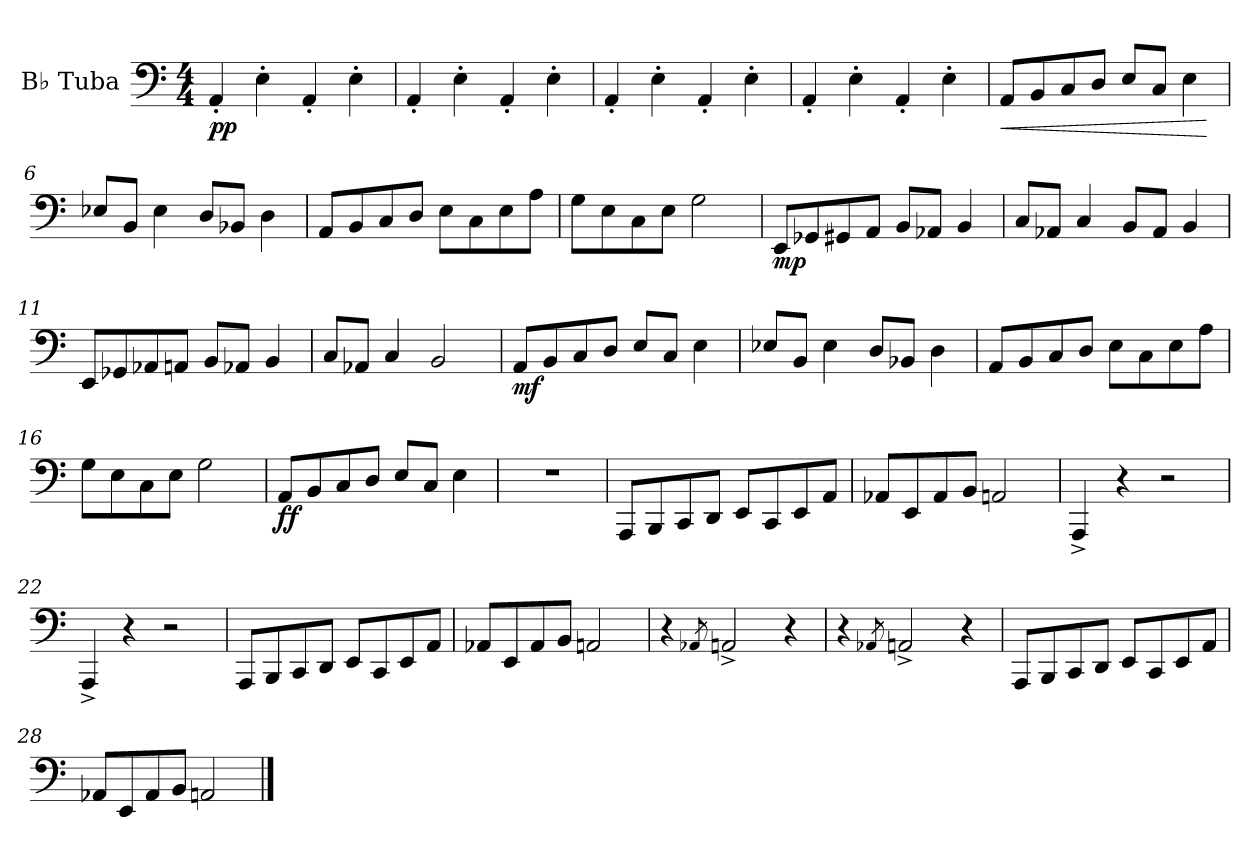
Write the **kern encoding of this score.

**kern	**dynam
*part1	*part1
*staff1	*staff1
*I"B♭ Tuba	*
*I'B♭ Tu.	*
*clefF4	*
*k[]	*
*M4/4	*
=1	=1
!	!LO:DY:b
4AA'/	pp
4E'\	.
4AA'/	.
4E'\	.
=2	=2
4AA'/	.
4E'\	.
4AA'/	.
4E'\	.
=3	=3
4AA'/	.
4E'\	.
4AA'/	.
4E'\	.
=4	=4
4AA'/	.
4E'\	.
4AA'/	.
4E'\	.
=5	=5
!	!LO:HP:b
8AA/L	<
8BB/	.
8C/	.
8D/J	.
8E/L	.
8C/J	.
4E\	.
.	[
=6	=6
8E-X/L	.
8BB/J	.
4E-\	.
8D/L	.
8BB-X/J	.
4D\	.
=7	=7
8AA/L	.
8BB/	.
8C/	.
8D/J	.
8E\L	.
8C\	.
8E\	.
8A\J	.
=8	=8
8G\L	.
8E\	.
8C\	.
8E\J	.
2G\	.
!!LO:LB:g=z
=9	=9
!	!LO:DY:b
8EE/L	mp
8GG-X/	.
8GG#X/	.
8AA/J	.
8BB/L	.
8AA-X/J	.
4BB/	.
=10	=10
8C/L	.
8AA-X/J	.
4C/	.
8BB/L	.
8AA-/J	.
4BB/	.
=11	=11
8EE/L	.
8GG-X/	.
8AA-X/	.
8AAn/J	.
8BB/L	.
8AA-X/J	.
4BB/	.
=12	=12
8C/L	.
8AA-X/J	.
4C/	.
2BB/	.
=13	=13
!	!LO:DY:b
8AA/L	mf
8BB/	.
8C/	.
8D/J	.
8E/L	.
8C/J	.
4E\	.
=14	=14
8E-X/L	.
8BB/J	.
4E-\	.
8D/L	.
8BB-X/J	.
4D\	.
!!LO:LB:g=z
=15	=15
8AA/L	.
8BB/	.
8C/	.
8D/J	.
8E\L	.
8C\	.
8E\	.
8A\J	.
=16	=16
8G\L	.
8E\	.
8C\	.
8E\J	.
2G\	.
=17	=17
!	!LO:DY:b
8AA/L	ff
8BB/	.
8C/	.
8D/J	.
8E/L	.
8C/J	.
4E\	.
=18	=18
1r	.
=19	=19
8AAA/L	.
8BBB/	.
8CC/	.
8DD/J	.
8EE/L	.
8CC/	.
8EE/	.
8AA/J	.
!!LO:LB:g=z
=20	=20
8AA-X/L	.
8EE/	.
8AA-/	.
8BB/J	.
2AAn/	.
=21	=21
4AAA^/	.
4r	.
2r	.
=22	=22
4AAA^/	.
4r	.
2r	.
=23	=23
8AAA/L	.
8BBB/	.
8CC/	.
8DD/J	.
8EE/L	.
8CC/	.
8EE/	.
8AA/J	.
=24	=24
8AA-X/L	.
8EE/	.
8AA-/	.
8BB/J	.
2AAn/	.
=25	=25
4r	.
8qAA-X/	.
2AAn^/	.
4r	.
=26	=26
4r	.
8qAA-X/	.
2AAn^/	.
4r	.
!!LO:LB:g=z
=27	=27
8AAA/L	.
8BBB/	.
8CC/	.
8DD/J	.
8EE/L	.
8CC/	.
8EE/	.
8AA/J	.
=28	=28
8AA-X/L	.
8EE/	.
8AA-/	.
8BB/J	.
2AAn/	.
==	==
*-	*-
